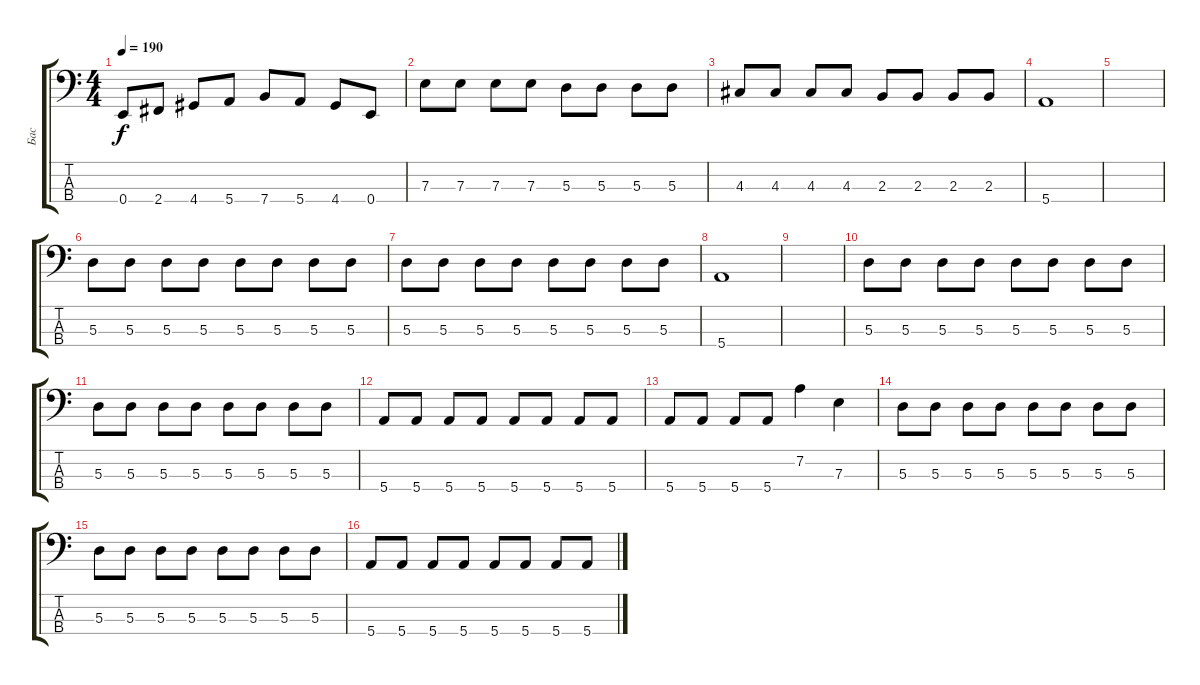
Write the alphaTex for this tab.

\track ("Бас" "Бас") {instrument electricbasspick}
\staff {score tabs}
\tuning (G2 D2 A1 E1) {hide}
\ts (4 4)
\tempo 190
\clef f4
\ks c
0.4.8{dy f} 2.4.8 4.4.8 5.4.8 7.4.8 5.4.8 4.4.8 0.4.8 |
7.3.8 7.3.8 7.3.8 7.3.8 5.3.8 5.3.8 5.3.8 5.3.8 |
4.3.8 4.3.8 4.3.8 4.3.8 2.3.8 2.3.8 2.3.8 2.3.8 |
5.4.1{instrument electricbasspick} |
|
5.3.8 5.3.8 5.3.8 5.3.8 5.3.8 5.3.8 5.3.8 5.3.8 |
5.3.8 5.3.8 5.3.8 5.3.8 5.3.8 5.3.8 5.3.8 5.3.8 |
5.4.1 |
|
5.3.8 5.3.8 5.3.8 5.3.8 5.3.8 5.3.8 5.3.8 5.3.8 |
5.3.8 5.3.8 5.3.8 5.3.8 5.3.8 5.3.8 5.3.8 5.3.8 |
5.4.8 5.4.8 5.4.8 5.4.8 5.4.8 5.4.8 5.4.8 5.4.8 |
5.4.8 5.4.8 5.4.8 5.4.8 7.2.4 7.3.4 |
5.3.8 5.3.8 5.3.8 5.3.8 5.3.8 5.3.8 5.3.8 5.3.8 |
5.3.8 5.3.8 5.3.8 5.3.8 5.3.8 5.3.8 5.3.8 5.3.8 |
5.4.8 5.4.8 5.4.8 5.4.8 5.4.8 5.4.8 5.4.8 5.4.8
